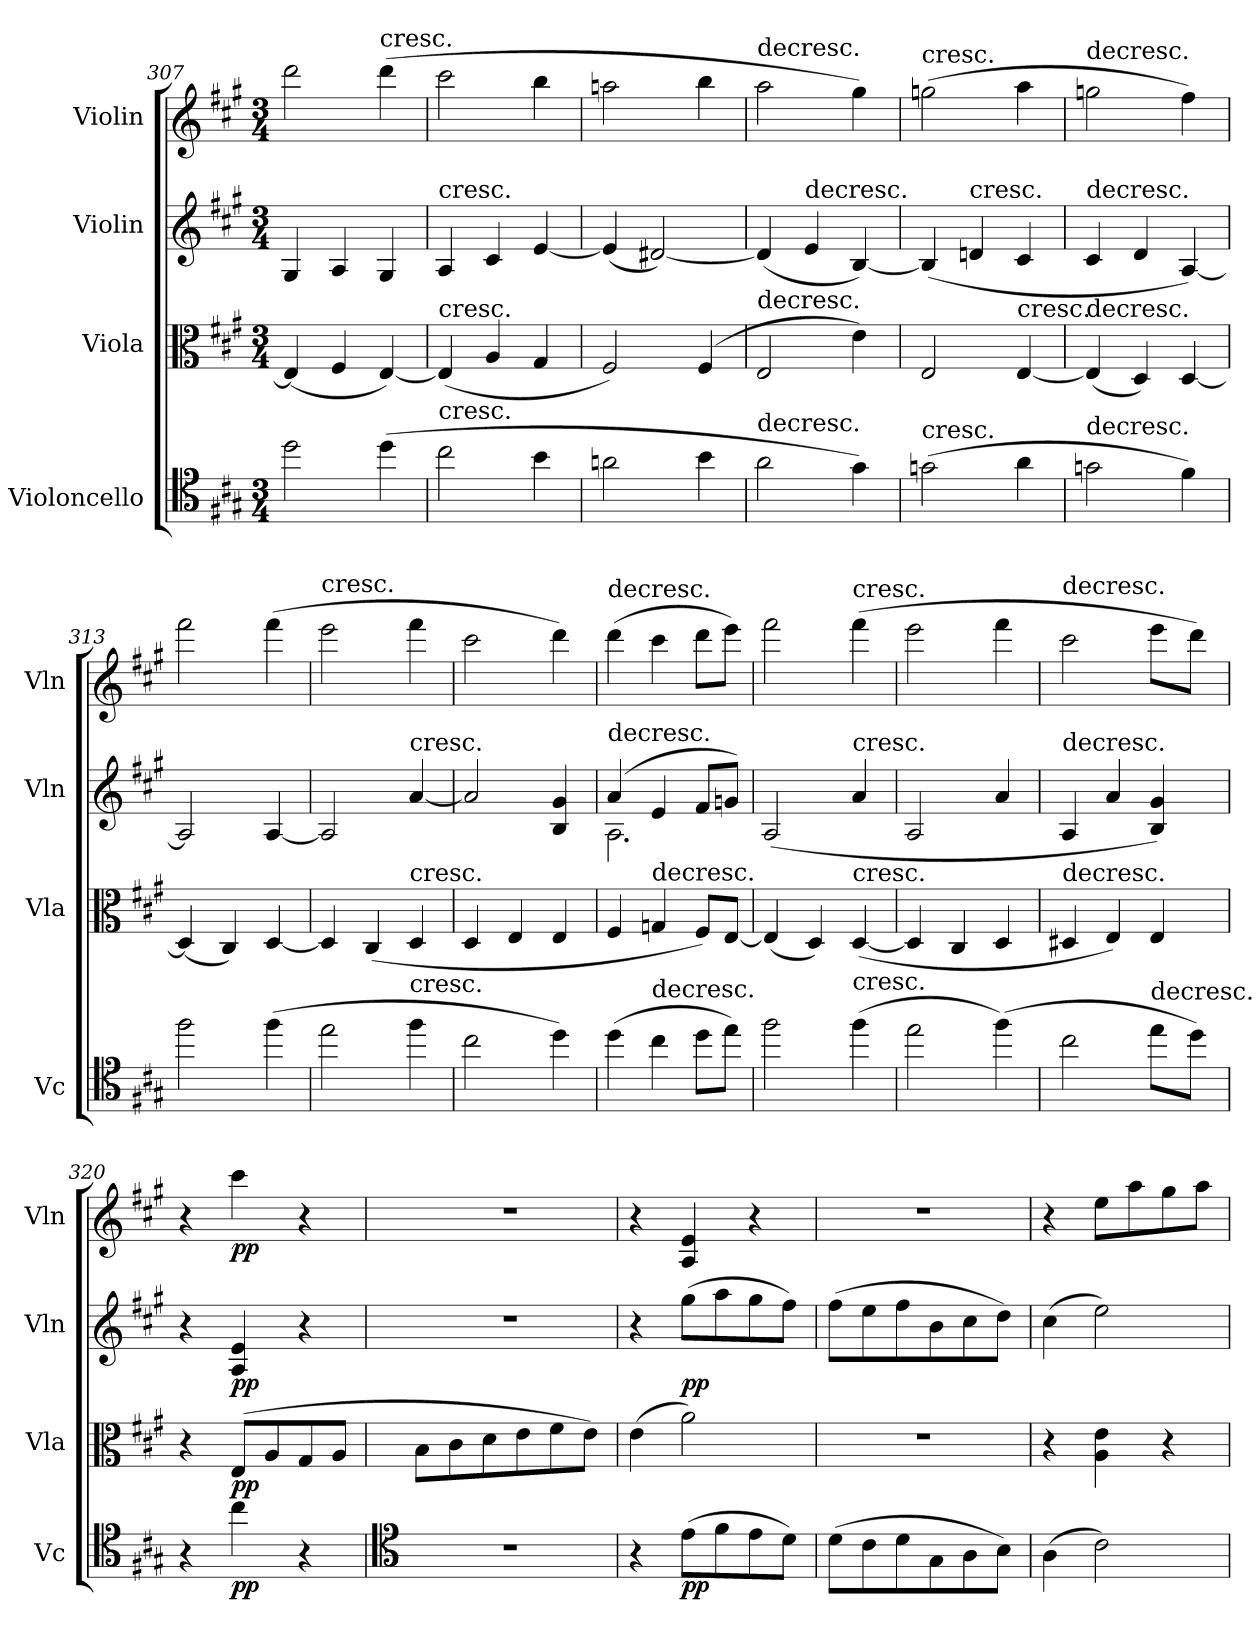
**kern	**dynam	**kern	**dynam	**kern	**dynam	**kern	**dynam
*part4	*part4	*part3	*part3	*part2	*part2	*part1	*part1
*staff4	*staff4	*staff3	*staff3	*staff2	*staff2	*staff1	*staff1
*I"Violoncello	*	*I"Viola	*	*I"Violin	*	*I"Violin	*
*I'Vc	*	*I'Vla	*	*I'Vln	*	*I'Vln	*
*clefC4	*	*clefC3	*	*clefG2	*	*clefG2	*
*k[f#c#g#]	*	*k[f#c#g#]	*	*k[f#c#g#]	*	*k[f#c#g#]	*
*M3/4	*	*M3/4	*	*M3/4	*	*M3/4	*
=307	=307	=307	=307	=307	=307	=307	=307
2dd\	.	(4E/]	.	4G#/	.	2ddd\	.
.	.	4F#/	.	4A/	.	.	.
!	!	!	!	!	!	!LO:TX:t=cresc.	!
(4dd\	.	[4E/)	.	4G#/	.	(4ddd\	.
=308	=308	=308	=308	=308	=308	=308	=308
!	!	!	!	!LO:TX:t=cresc.	!	!	!
!	!	!LO:TX:t=cresc.	!	!	!	!	!
!LO:TX:t=cresc.	!	!	!	!	!	!	!
2cc#\	.	(4E/]	.	4A/	.	2ccc#\	.
.	.	4A/	.	4c#/	.	.	.
4b\	.	4G#/	.	[4e/	.	4bb\	.
=309	=309	=309	=309	=309	=309	=309	=309
2an\	.	2F#/)	.	(4e/]	.	2aan\	.
.	.	.	.	[2d#X/)	.	.	.
4b\	.	(4F#/	.	.	.	4bb\	.
=310	=310	=310	=310	=310	=310	=310	=310
!	!	!	!	!	!	!LO:TX:t=decresc.	!
!	!	!LO:TX:t=decresc.	!	!	!	!	!
!LO:TX:t=decresc.	!	!	!	!	!	!	!
2a\	.	2E/	.	(4d#/]	.	2aa\	.
!	!	!	!	!LO:TX:t=decresc.	!	!	!
.	.	.	.	4e/	.	.	.
4g#\)	.	4e\)	.	[4B/)	.	4gg#\)	.
=311	=311	=311	=311	=311	=311	=311	=311
!	!	!	!	!	!	!LO:TX:t=cresc.	!
!LO:TX:t=cresc.	!	!	!	!	!	!	!
(2gn\	.	2E/	.	(4B/]	.	(2ggn\	.
!	!	!	!	!LO:TX:t=cresc.	!	!	!
.	.	.	.	4dn/	.	.	.
!	!	!LO:TX:t=cresc.	!	!	!	!	!
4a\	.	[4E/	.	4c#/	.	4aa\	.
=312	=312	=312	=312	=312	=312	=312	=312
!	!	!	!	!	!	!LO:TX:t=decresc.	!
!	!	!	!	!LO:TX:t=decresc.	!	!	!
!	!	!LO:TX:t=decresc.	!	!	!	!	!
!LO:TX:t=decresc.	!	!	!	!	!	!	!
2gn\	.	(4E/]	.	4c#/	.	2ggn\	.
.	.	4D/)	.	4d/	.	.	.
4f#\)	.	[4D/	.	[4A/)	.	4ff#\)	.
=313	=313	=313	=313	=313	=313	=313	=313
2ff#\	.	(4D/]	.	2A/]	.	2fff#\	.
.	.	4C#/)	.	.	.	.	.
(4ff#\	.	[4D/	.	[4A/	.	(4fff#\	.
=314	=314	=314	=314	=314	=314	=314	=314
!	!	!	!	!	!	!LO:TX:t=cresc.	!
2ee\	.	4D/]	.	2A/]	.	2eee\	.
.	.	(4C#/	.	.	.	.	.
!	!	!	!	!LO:TX:t=cresc.	!	!	!
!	!	!LO:TX:t=cresc.	!	!	!	!	!
!LO:TX:t=cresc.	!	!	!	!	!	!	!
4ff#\	.	4D/	.	[4a/	.	4fff#\	.
=315	=315	=315	=315	=315	=315	=315	=315
2cc#\	.	4D/	.	2a/]	.	2ccc#\	.
.	.	4E/	.	.	.	.	.
4dd\)	.	4E/	.	4B/ 4g#/	.	4ddd\)	.
=316	=316	=316	=316	=316	=316	=316	=316
*	*	*	*	*^	*	*	*
!	!	!	!	!	!	!	!LO:TX:t=decresc.	!
!	!	!	!	!LO:TX:t=decresc.	!	!	!	!
(4dd\	.	4F#/	.	(4a/	2.A\	.	(4ddd\	.
!	!	!LO:TX:t=decresc.	!	!	!	!	!	!
!LO:TX:t=decresc.	!	!	!	!	!	!	!	!
4cc#\	.	4Gn/	.	4e/	.	.	4ccc#\	.
8dd\L	.	8F#/L)	.	8f#/L	.	.	8ddd\L	.
8ee\J)	.	[8E/J	.	8gn/J)	.	.	8eee\J)	.
*	*	*	*	*v	*v	*	*	*
=317	=317	=317	=317	=317	=317	=317	=317
2ff#\	.	(4E/]	.	(2A/	.	2fff#\	.
.	.	4D/)	.	.	.	.	.
!	!	!	!	!	!	!LO:TX:t=cresc.	!
!	!	!	!	!LO:TX:t=cresc.	!	!	!
!	!	!LO:TX:t=cresc.	!	!	!	!	!
!LO:TX:t=cresc.	!	!	!	!	!	!	!
(4ff#\	.	([4D/	.	4a/	.	(4fff#\	.
=318	=318	=318	=318	=318	=318	=318	=318
2ee\	.	4D/]	.	2A/	.	2eee\	.
.	.	4C#/	.	.	.	.	.
(4ff#\)	.	4D/	.	4a/	.	4fff#\	.
=319	=319	=319	=319	=319	=319	=319	=319
!	!	!	!	!	!	!LO:TX:t=decresc.	!
!	!	!	!	!LO:TX:t=decresc.	!	!	!
!	!	!LO:TX:t=decresc.	!	!	!	!	!
2cc#\	.	4D#X/	.	4A/	.	2ccc#\	.
.	.	4E/)	.	4a/	.	.	.
!LO:TX:t=decresc.	!	!	!	!	!	!	!
8ee\L	.	4E/	.	4B/ 4g#/)	.	8eee\L	.
8dd\J)	.	.	.	.	.	8ddd\J)	.
=320	=320	=320	=320	=320	=320	=320	=320
4r	.	4r	.	4r	.	4r	.
4cc#\	pp	(8E/L	pp	4A/ 4e/	pp	4ccc#\	pp
.	.	8A/	.	.	.	.	.
4r	.	8G#/	.	4r	.	4r	.
.	.	8A/J	.	.	.	.	.
=321	=321	=321	=321	=321	=321	=321	=321
*clefC4	*	*	*	*	*	*	*
2.r	.	8B\L	.	2.r	.	2.r	.
.	.	8c#\	.	.	.	.	.
.	.	8d\	.	.	.	.	.
.	.	8e\	.	.	.	.	.
.	.	8f#\	.	.	.	.	.
.	.	8e\J)	.	.	.	.	.
=322	=322	=322	=322	=322	=322	=322	=322
4r	.	(4e\	.	4r	.	4r	.
(8e\L	pp	2a\)	.	(8gg#\L	pp	4A/ 4e/	.
8f#\	.	.	.	8aa\	.	.	.
8e\	.	.	.	8gg#\	.	4r	.
8d\J)	.	.	.	8ff#\J)	.	.	.
=323	=323	=323	=323	=323	=323	=323	=323
(8d\L	.	2.r	.	(8ff#\L	.	2.r	.
8c#\	.	.	.	8ee\	.	.	.
8d\	.	.	.	8ff#\	.	.	.
8G#\	.	.	.	8b\	.	.	.
8A\	.	.	.	8cc#\	.	.	.
8B\J)	.	.	.	8dd\J)	.	.	.
=324	=324	=324	=324	=324	=324	=324	=324
(4A\	.	4r	.	(4cc#\	.	4r	.
2c#\)	.	4A\ 4e\	.	2ee\)	.	8ee\L	.
.	.	.	.	.	.	8aa\	.
.	.	4r	.	.	.	8gg#\	.
.	.	.	.	.	.	8aa\J	.
=	=	=	=	=	=	=	=
*-	*-	*-	*-	*-	*-	*-	*-
